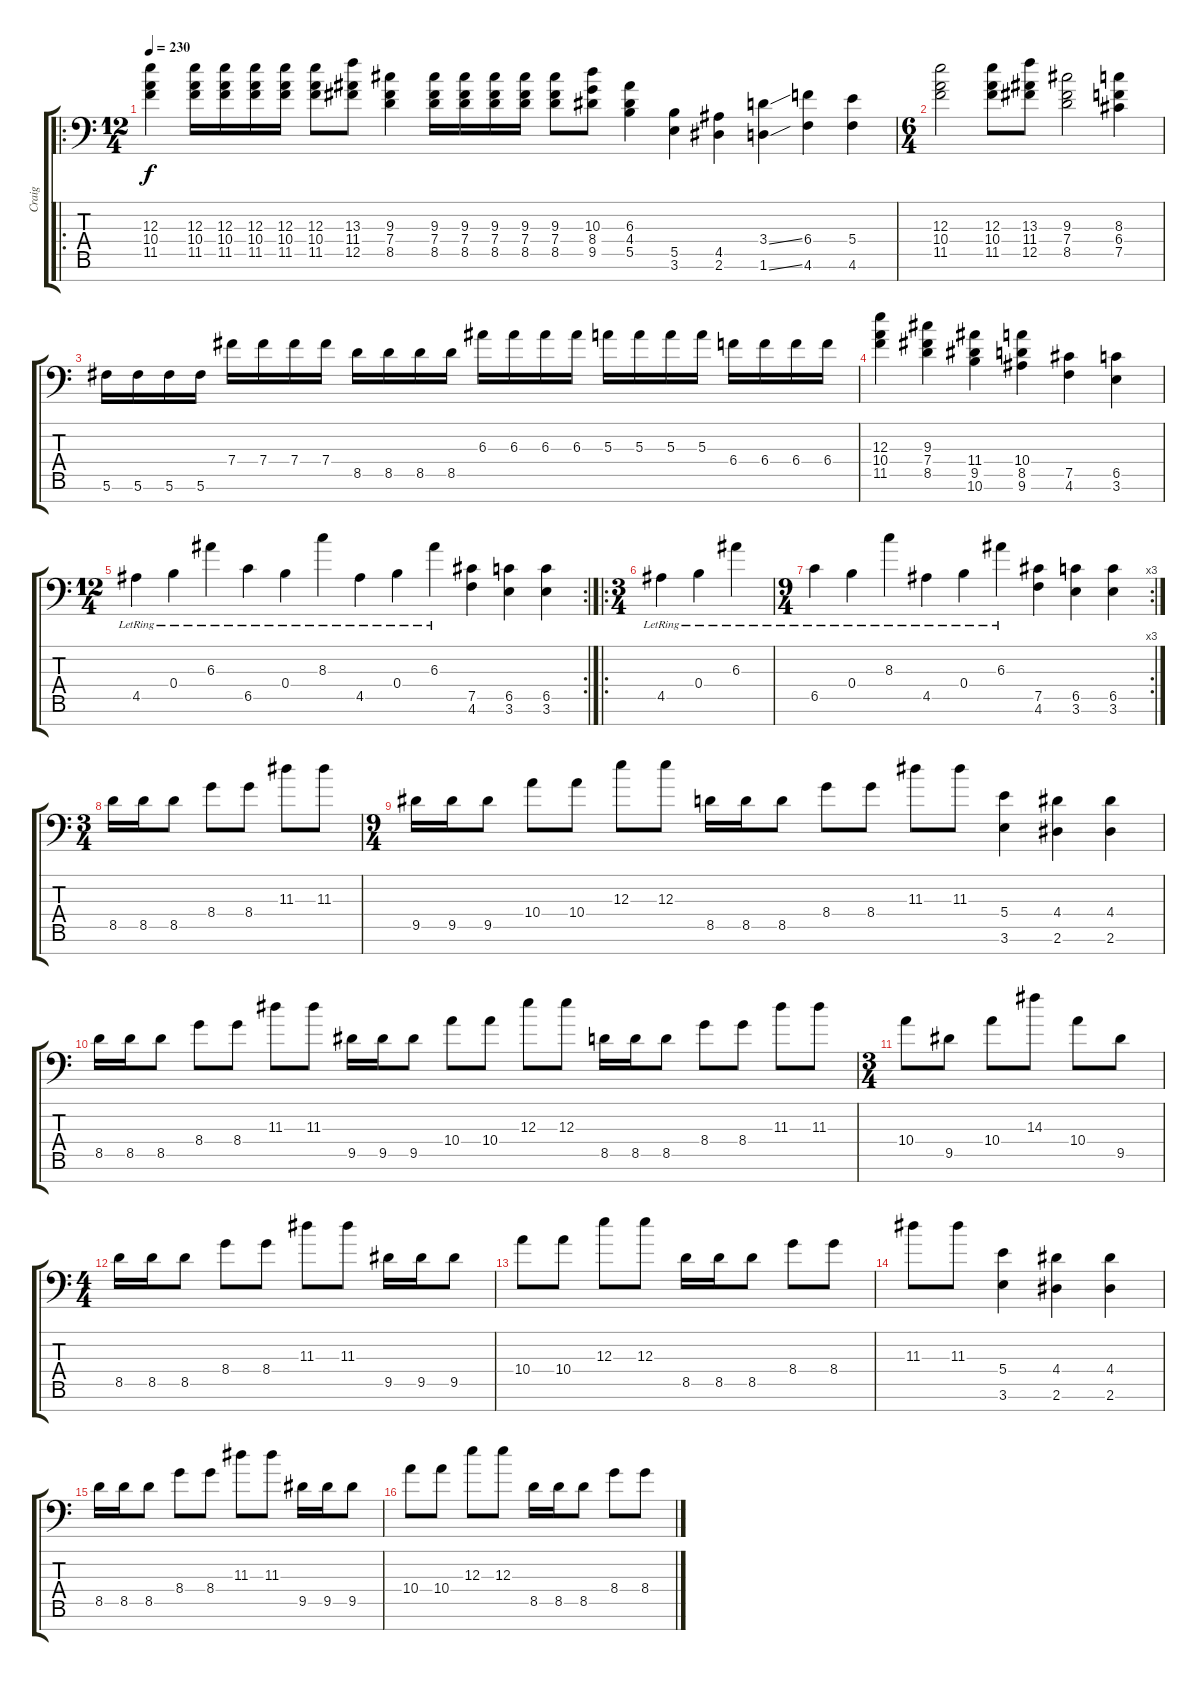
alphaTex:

\track ("Craig" "Craig") {instrument distortionguitar}
\staff {score tabs}
\tuning (Db4 Ab3 E3 B2 Gb2 Db2 Ab1) {hide}
\ro
\ts (12 4)
\tempo 230
\clef f4
\ks c
(12.3 10.4 11.5).4{dy f instrument distortionguitar} (12.3 10.4 11.5).16 (12.3 10.4 11.5).16 (12.3 10.4 11.5).16 (12.3 10.4 11.5).16 (12.3 10.4 11.5).8 (13.3 11.4 12.5).8 (9.3 7.4 8.5).4 (9.3 7.4 8.5).16 (9.3 7.4 8.5).16 (9.3 7.4 8.5).16 (9.3 7.4 8.5).16 (9.3 7.4 8.5).8 (10.3 8.4 9.5).8 (6.3 4.4 5.5).4 (5.5 3.6).4 (4.5 2.6).4 (3.4{ss} 1.6{ss}).4 (6.4 4.6).4 (5.4 4.6).4 |
\ts (6 4)
(12.3 10.4 11.5).2 (12.3 10.4 11.5).8 (13.3 11.4 12.5).8 (9.3 7.4 8.5).2 (8.3 6.4 7.5).4 |
5.6.16 5.6.16 5.6.16 5.6.16 7.4.16 7.4.16 7.4.16 7.4.16 8.5.16 8.5.16 8.5.16 8.5.16 6.3.16 6.3.16 6.3.16 6.3.16 5.3.16 5.3.16 5.3.16 5.3.16 6.4.16 6.4.16 6.4.16 6.4.16 |
(12.3 10.4 11.5).4 (9.3 7.4 8.5).4 (11.4 9.5 10.6).4 (10.4 8.5 9.6).4 (7.5 4.6).4 (6.5 3.6).4 |
\rc 2
\ts (12 4)
4.5{lr}.4 0.4{lr}.4 6.3{lr}.4 6.5{lr}.4 0.4{lr}.4 8.3{lr}.4 4.5{lr}.4 0.4{lr}.4 6.3{lr}.4 (7.5 4.6).4 (6.5 3.6).4 (6.5 3.6).4 |
\ro
\ts (3 4)
4.5{lr}.4 0.4{lr}.4 6.3{lr}.4 |
\rc 3
\ts (9 4)
6.5{lr}.4 0.4{lr}.4 8.3{lr}.4 4.5{lr}.4 0.4{lr}.4 6.3{lr}.4 (7.5 4.6).4 (6.5 3.6).4 (6.5 3.6).4 |
\ts (3 4)
8.5.16 8.5.16 8.5.8 8.4.8 8.4.8 11.3.8 11.3.8 |
\ts (9 4)
9.5.16 9.5.16 9.5.8 10.4.8 10.4.8 12.3.8 12.3.8 8.5.16 8.5.16 8.5.8 8.4.8 8.4.8 11.3.8 11.3.8 (5.4 3.6).4 (4.4 2.6).4 (4.4 2.6).4 |
8.5.16 8.5.16 8.5.8 8.4.8 8.4.8 11.3.8 11.3.8 9.5.16 9.5.16 9.5.8 10.4.8 10.4.8 12.3.8 12.3.8 8.5.16 8.5.16 8.5.8 8.4.8 8.4.8 11.3.8 11.3.8 |
\ts (3 4)
10.4.8 9.5.8 10.4.8 14.3.8 10.4.8 9.5.8 |
\ts (4 4)
8.5.16 8.5.16 8.5.8 8.4.8 8.4.8 11.3.8 11.3.8 9.5.16 9.5.16 9.5.8 |
10.4.8 10.4.8 12.3.8 12.3.8 8.5.16 8.5.16 8.5.8 8.4.8 8.4.8 |
11.3.8 11.3.8 (5.4 3.6).4 (4.4 2.6).4 (4.4 2.6).4 |
8.5.16 8.5.16 8.5.8 8.4.8 8.4.8 11.3.8 11.3.8 9.5.16 9.5.16 9.5.8 |
10.4.8 10.4.8 12.3.8 12.3.8 8.5.16 8.5.16 8.5.8 8.4.8 8.4.8
